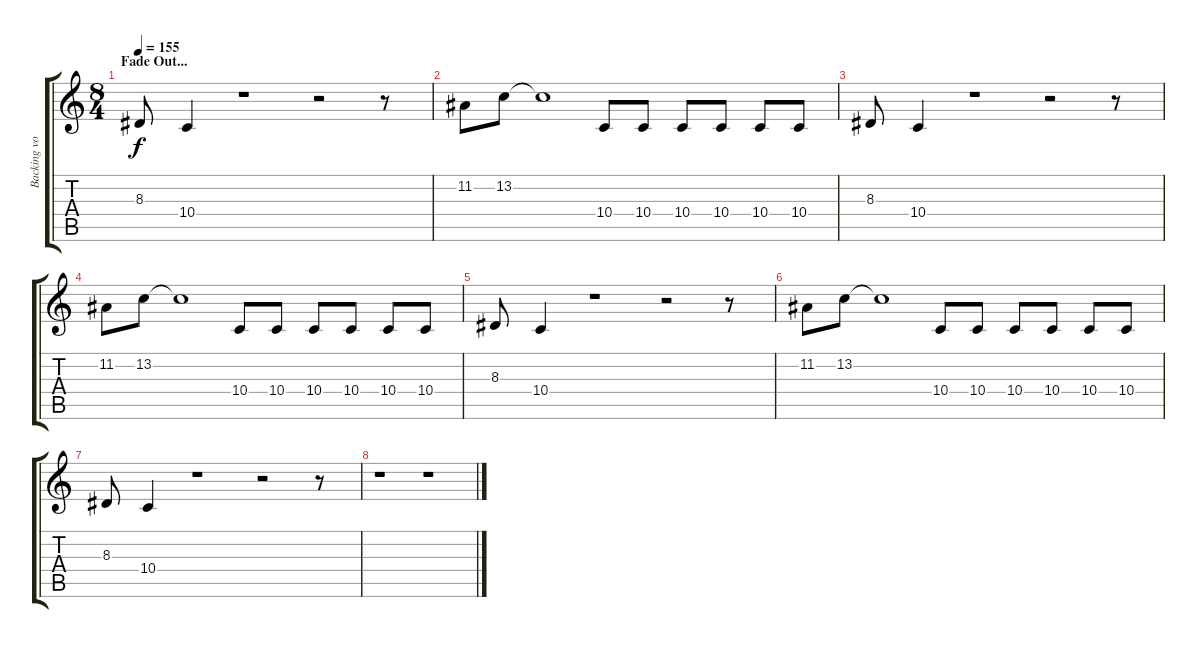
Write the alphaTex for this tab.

\track ("Backing vox" "Backing vo") {instrument violin}
\staff {score tabs}
\tuning (E4 B3 G3 D3 A2 E2) {hide}
\ts (8 4)
\section ("" "Fade Out...")
\tempo 155
\clef g2
\ks c
8.3.8{dy f} 10.4.4 r.1 r.2 r.8 |
11.2.8 13.2.8 13.2{t}.1 10.4.8 10.4.8 10.4.8 10.4.8 10.4.8 10.4.8 |
8.3.8 10.4.4 r.1 r.2 r.8 |
11.2.8 13.2.8 13.2{t}.1 10.4.8 10.4.8 10.4.8 10.4.8 10.4.8 10.4.8 |
8.3.8 10.4.4 r.1 r.2 r.8 |
11.2.8 13.2.8 13.2{t}.1 10.4.8 10.4.8 10.4.8 10.4.8 10.4.8 10.4.8 |
8.3.8 10.4.4 r.1 r.2 r.8 |
r.1 r.1
